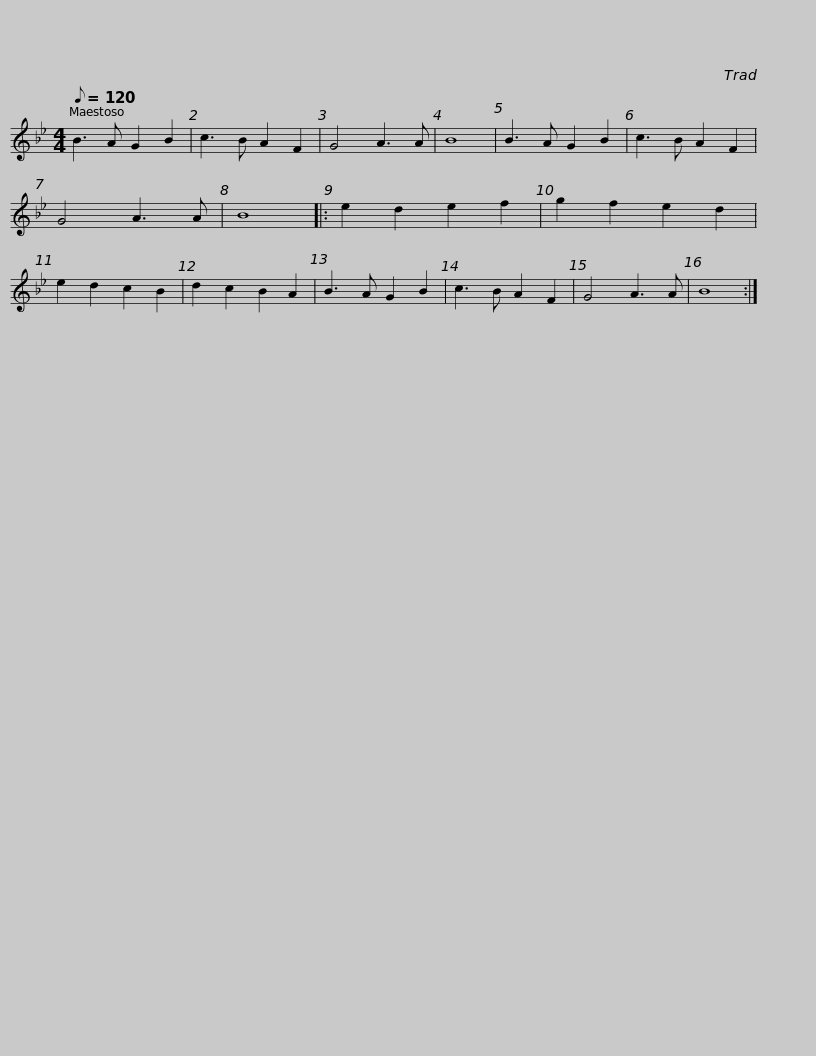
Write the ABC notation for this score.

X:1
L:1/8
Q:1/8=120
M:4/4
I:linebreak $
K:Bb
V:1 treble
V:1
 B3 A G2 B2 | c3 B A2 F2 | G4 A3 A | B8 | B3 A G2 B2 | %5
 c3 B A2 F2 | G4 A3 A | B8 |:$ e2 d2 e2 f2 | g2 f2 e2 d2 | %10
 e2 d2 c2 B2 | d2 c2 B2 A2 | B3 A G2 B2 | c3 B A2 F2 | G4 A3 A | %15
 B8 :| %16
